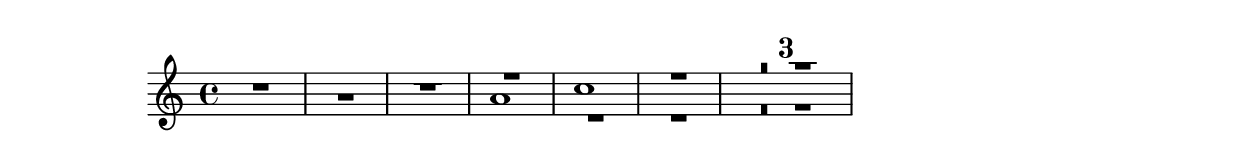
%% Do not edit this file; it is auto-generated from input/new
%% This file is in the public domain.
\version "2.11.62"
\header {
 doctitlees = "Posicionar los silencios multicompás"
 texidoces = "
A diferencia de los silencios normales, no existe una instrucción
predefinida para modificar la posición predefinida de un símbolo
multicompás sobre el pentagrama, adjuntándolo a una nota,
independientemente de cuál sea su forma.  Sin embargo, en la música
polifónica los silencios multicompás de las voces de numeración par e
impar están separados verticalmente.  La colocación de los silencios
multicompás se puede controlar como se ve a continuación:

"
  lsrtags = "rhythms,tweaks-and-overrides"
  texidoc = "
Unlike ordinary rests, there is no predefined command
to change the staff position of a multi-measure
rest symbol of either form by attaching it to a note.  However,
in polyphonic music multi-measure rests in odd-numbered and
even-numbered voices are vertically separated.  The positioning
of multi-measure rests can be controlled as follows:
 "
  doctitle = "Positioning multi-measure rests"
} % begin verbatim

\relative c'' {
  % Multi-measure rests by default are set under the second line
  R1
  % They can be moved with an override
  \override MultiMeasureRest #'staff-position = #-2
  R1
  % A value of 0 is the default position;
  % the following trick moves the rest to the center line
  \override MultiMeasureRest #'staff-position = #-0.01
  R1
  % Multi-measure rests in odd-numbered voices are under the top line
  << { R1 } \\ { a1 } >>
  % Multi-measure rests in even-numbered voices are under the bottom line
  << { c1 } \\ { R1 } >>
  % They remain separated even in empty measures
  << { R1 } \\ { R1 } >>
  % This brings them together even though there are two voices
  \compressFullBarRests
  <<
    \revert MultiMeasureRest #'staff-position
    { R1*3 }
    \\
    \revert MultiMeasureRest #'staff-position
    { R1*3 }
  >>
}
